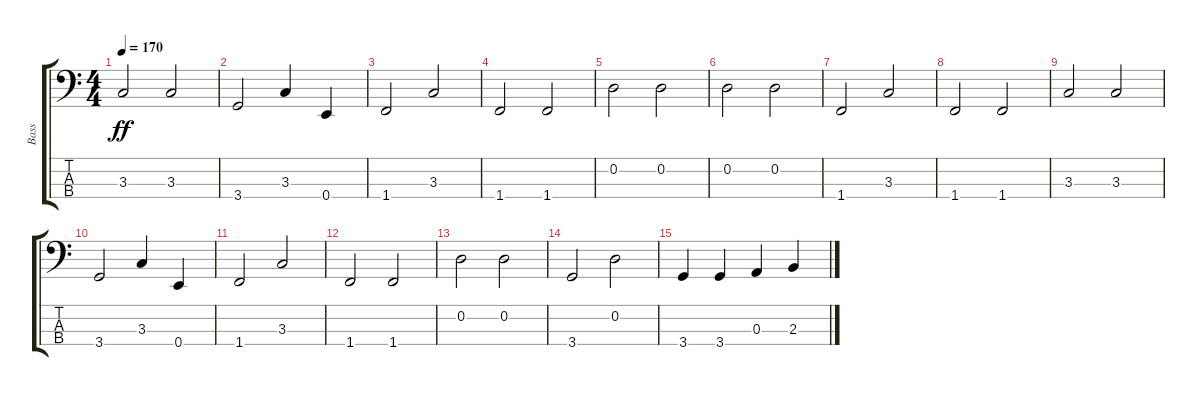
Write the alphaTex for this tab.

\track ("Bass" "Bass") {instrument electricbassfinger}
\staff {score tabs}
\tuning (G2 D2 A1 E1) {hide}
\ts (4 4)
\tempo 170
\clef f4
\ks c
3.3.2{dy ff} 3.3.2 |
3.4.2 3.3.4 0.4.4 |
1.4.2 3.3.2 |
1.4.2 1.4.2 |
0.2.2 0.2.2 |
0.2.2 0.2.2 |
1.4.2 3.3.2 |
1.4.2 1.4.2 |
3.3.2 3.3.2 |
3.4.2 3.3.4 0.4.4 |
1.4.2 3.3.2 |
1.4.2 1.4.2 |
0.2.2 0.2.2 |
3.4.2 0.2.2 |
3.4.4 3.4.4 0.3.4 2.3.4
